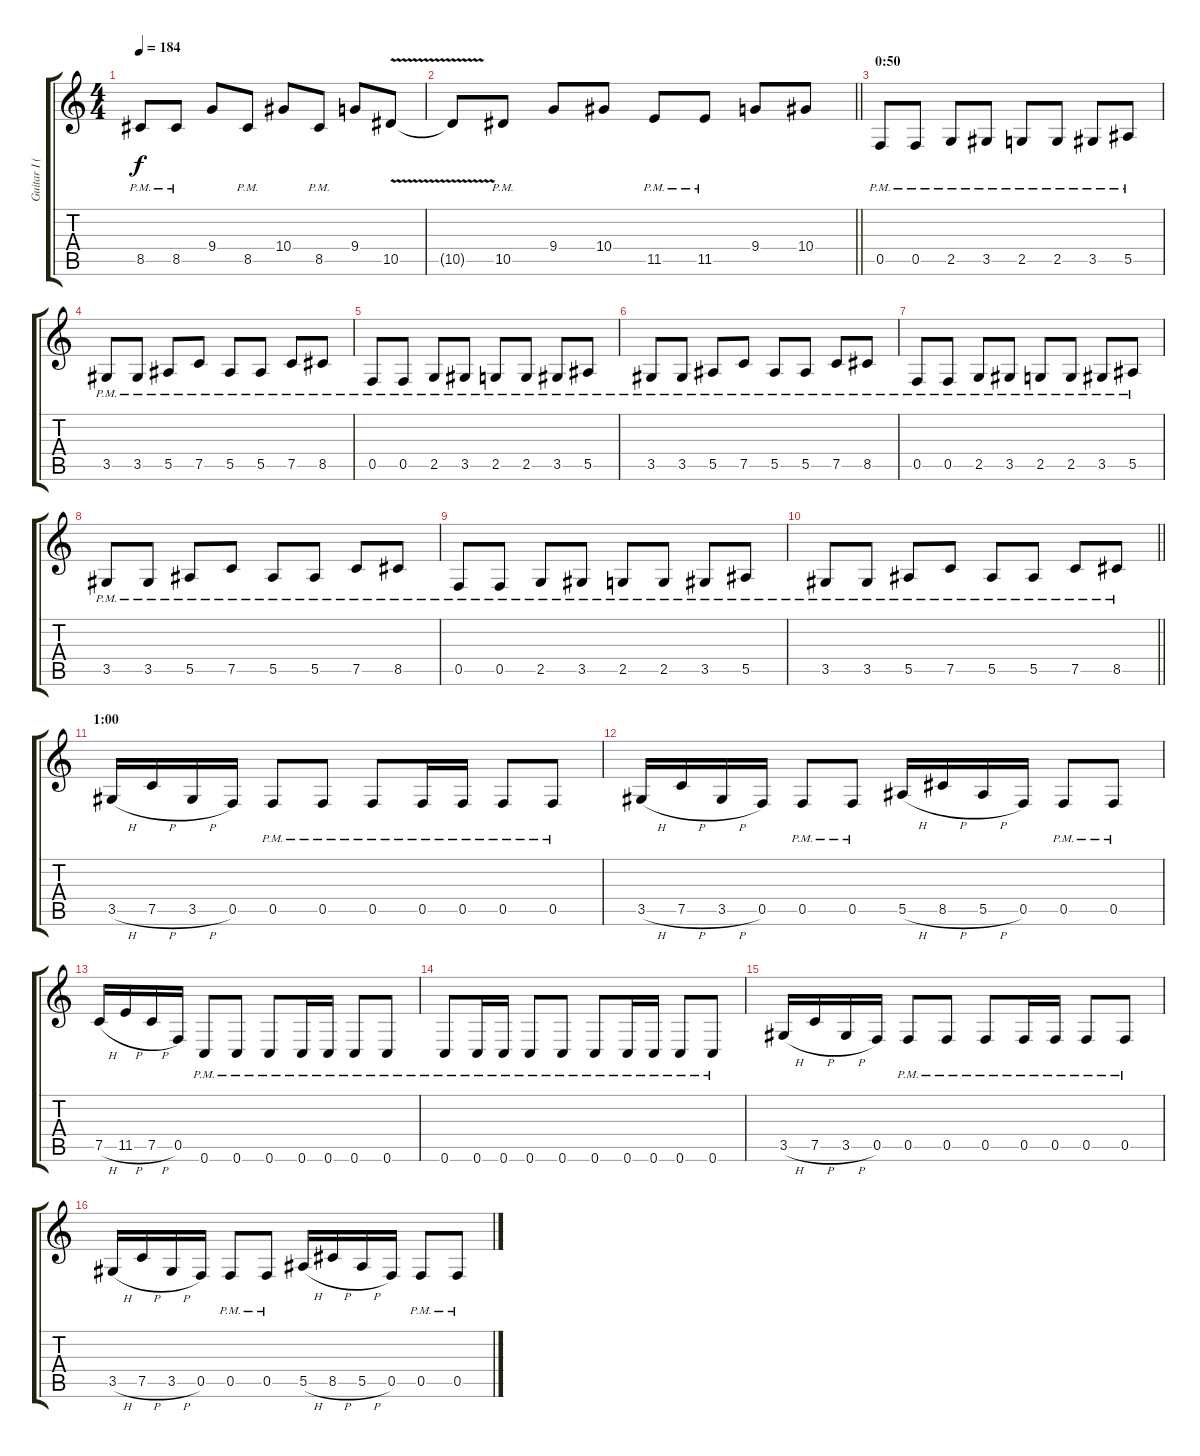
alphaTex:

\track ("Guitar I (Doubled)" "Guitar I (") {instrument distortionguitar bank 255}
\staff {score tabs}
\tuning (C4 G3 Eb3 Bb2 F2 C2) {hide}
\ts (4 4)
\tempo 184
\clef g2
\ks aminor
8.5{pm}.8{dy f} 8.5{pm}.8 9.4.8 8.5{pm}.8 10.4.8 8.5{pm}.8 9.4.8 10.5{v}.8 |
\barLineRight lightlight
10.5{t}.8 10.5{pm}.8 9.4.8 10.4.8 11.5{pm}.8 11.5{pm}.8 9.4.8 10.4.8 |
\section ("" "0:50")
0.5{pm}.8 0.5{pm}.8 2.5{pm}.8 3.5{pm}.8 2.5{pm}.8 2.5{pm}.8 3.5{pm}.8 5.5{pm}.8 |
3.5{pm}.8 3.5{pm}.8 5.5{pm}.8 7.5{pm}.8 5.5{pm}.8 5.5{pm}.8 7.5{pm}.8 8.5{pm}.8 |
0.5{pm}.8 0.5{pm}.8 2.5{pm}.8 3.5{pm}.8 2.5{pm}.8 2.5{pm}.8 3.5{pm}.8 5.5{pm}.8 |
3.5{pm}.8 3.5{pm}.8 5.5{pm}.8 7.5{pm}.8 5.5{pm}.8 5.5{pm}.8 7.5{pm}.8 8.5{pm}.8 |
0.5{pm}.8 0.5{pm}.8 2.5{pm}.8 3.5{pm}.8 2.5{pm}.8 2.5{pm}.8 3.5{pm}.8 5.5{pm}.8 |
3.5{pm}.8 3.5{pm}.8 5.5{pm}.8 7.5{pm}.8 5.5{pm}.8 5.5{pm}.8 7.5{pm}.8 8.5{pm}.8 |
0.5{pm}.8 0.5{pm}.8 2.5{pm}.8 3.5{pm}.8 2.5{pm}.8 2.5{pm}.8 3.5{pm}.8 5.5{pm}.8 |
\barLineRight lightlight
3.5{pm}.8 3.5{pm}.8 5.5{pm}.8 7.5{pm}.8 5.5{pm}.8 5.5{pm}.8 7.5{pm}.8 8.5{pm}.8 |
\section ("" "1:00")
3.5{h}.16 7.5{h}.16 3.5{h}.16 0.5.16 0.5{pm}.8 0.5{pm}.8 0.5{pm}.8 0.5{pm}.16 0.5{pm}.16 0.5{pm}.8 0.5{pm}.8 |
3.5{h}.16 7.5{h}.16 3.5{h}.16 0.5.16 0.5{pm}.8 0.5{pm}.8 5.5{h}.16 8.5{h}.16 5.5{h}.16 0.5.16 0.5{pm}.8 0.5{pm}.8 |
7.5{h}.16 11.5{h}.16 7.5{h}.16 0.5.16 0.6{pm}.8 0.6{pm}.8 0.6{pm}.8 0.6{pm}.16 0.6{pm}.16 0.6{pm}.8 0.6{pm}.8 |
0.6{pm}.8 0.6{pm}.16 0.6{pm}.16 0.6{pm}.8 0.6{pm}.8 0.6{pm}.8 0.6{pm}.16 0.6{pm}.16 0.6{pm}.8 0.6{pm}.8 |
3.5{h}.16 7.5{h}.16 3.5{h}.16 0.5.16 0.5{pm}.8 0.5{pm}.8 0.5{pm}.8 0.5{pm}.16 0.5{pm}.16 0.5{pm}.8 0.5{pm}.8 |
3.5{h}.16 7.5{h}.16 3.5{h}.16 0.5.16 0.5{pm}.8 0.5{pm}.8 5.5{h}.16 8.5{h}.16 5.5{h}.16 0.5.16 0.5{pm}.8 0.5{pm}.8
